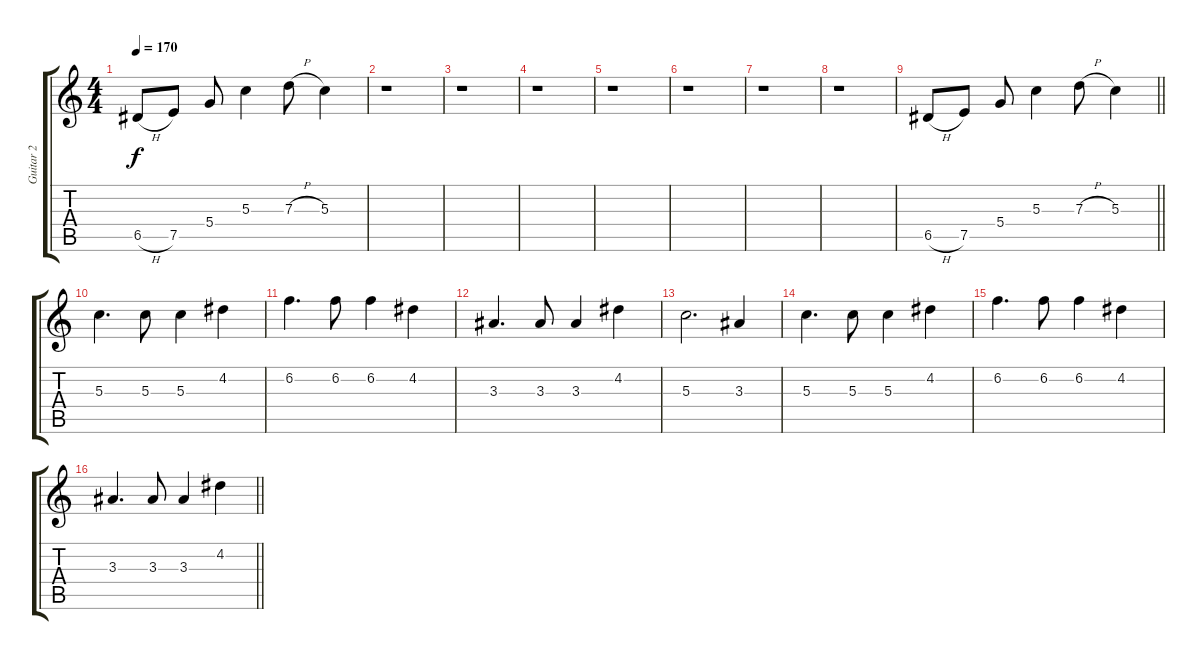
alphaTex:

\track ("Guitar 2" "Guitar 2") {instrument overdrivenguitar}
\staff {score tabs}
\tuning (E4 B3 G3 D3 A2 E2) {hide}
\ts (4 4)
\tempo 170
\clef g2
\ks c
6.5{h}.8{dy f} 7.5.8 5.4.8 5.3.4 7.3{h}.8 5.3.4 |
r.1 |
r.1 |
r.1 |
r.1 |
r.1 |
r.1 |
r.1 |
\barLineRight lightlight
6.5{h}.8 7.5.8 5.4.8 5.3.4 7.3{h}.8 5.3.4 |
5.3.4{d} 5.3.8 5.3.4 4.2.4 |
6.2.4{d} 6.2.8 6.2.4 4.2.4 |
3.3.4{d} 3.3.8 3.3.4 4.2.4 |
5.3.2{d} 3.3.4 |
5.3.4{d} 5.3.8 5.3.4 4.2.4 |
6.2.4{d} 6.2.8 6.2.4 4.2.4 |
\barLineRight lightlight
3.3.4{d} 3.3.8 3.3.4 4.2.4
